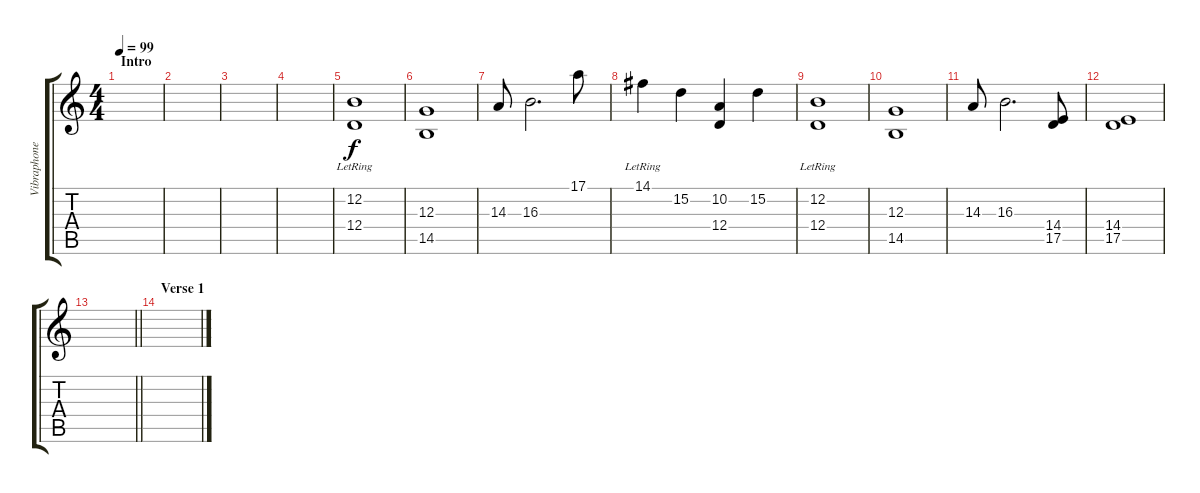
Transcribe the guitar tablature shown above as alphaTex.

\track ("Vibraphone/Harmonica" "Vibraphone") {instrument vibraphone}
\staff {score tabs}
\tuning (E4 B3 G3 D3 A2 E2) {hide}
\ts (4 4)
\section ("" "Intro")
\tempo 99
\clef g2
\ks c
|
|
|
|
(12.2{lr} 12.4).1 |
(12.3 14.5).1 |
14.3.8 16.3.2{d} 17.1.8 |
14.1{lr}.4 15.2.4 (10.2 12.4).4 15.2.4 |
(12.2{lr} 12.4).1 |
(12.3 14.5).1 |
14.3.8 16.3.2{d} (14.4 17.5).8 |
(14.4 17.5).1 |
\barLineRight lightlight
|
\section ("" "Verse 1")
